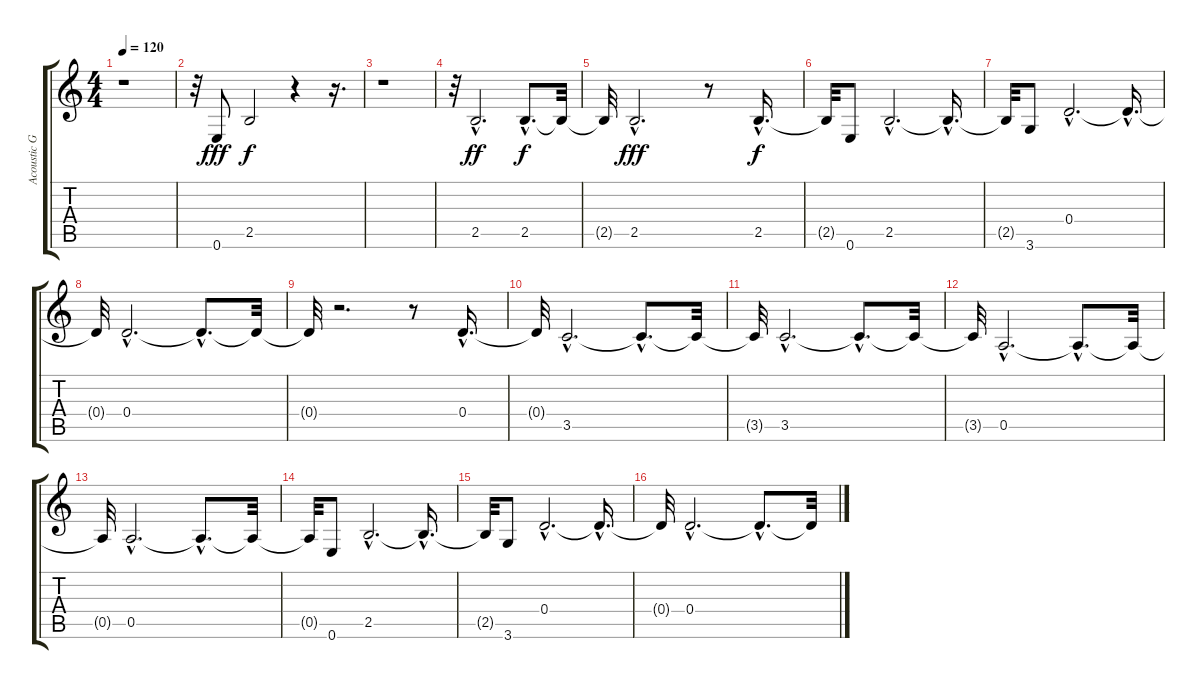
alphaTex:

\track ("Acoustic Guitar IV" "Acoustic G") {instrument acousticguitarnylon}
\staff {score tabs}
\tuning (E4 B3 G3 D3 A2 E2) {hide}
\ts (4 4)
\tempo 120
\clef g2
\ks c
r.1{dy fff instrument acousticguitarnylon} |
r.32 0.6.8 2.5.2{dy f} r.4 r.16{d} |
r.1 |
r.32 2.5{hac}.2{d dy ff} 2.5{hac}.8{d dy f} 2.5{t}.32 |
2.5{t}.32 2.5{hac}.2{d dy fff} r.8 2.5{hac}.16{d dy f} |
2.5{t}.32 0.6.8 2.5{hac}.2{d} 2.5{hac t}.16{d} |
2.5{t}.32 3.6.8 0.4{hac}.2{d} 0.4{hac t}.16{d} |
0.4{t}.32 0.4{hac}.2{d} 0.4{hac t}.8{d} 0.4{t}.32 |
0.4{t}.32 r.2{d} r.8 0.4{hac}.16{d} |
0.4{t}.32 3.5{hac}.2{d} 3.5{hac t}.8{d} 3.5{t}.32 |
3.5{t}.32 3.5{hac}.2{d} 3.5{hac t}.8{d} 3.5{t}.32 |
3.5{t}.32 0.5{hac}.2{d} 0.5{hac t}.8{d} 0.5{t}.32 |
0.5{t}.32 0.5{hac}.2{d} 0.5{hac t}.8{d} 0.5{t}.32 |
0.5{t}.32 0.6.8 2.5{hac}.2{d} 2.5{hac t}.16{d} |
2.5{t}.32 3.6.8 0.4{hac}.2{d} 0.4{hac t}.16{d} |
0.4{t}.32 0.4{hac}.2{d} 0.4{hac t}.8{d} 0.4{t}.32
